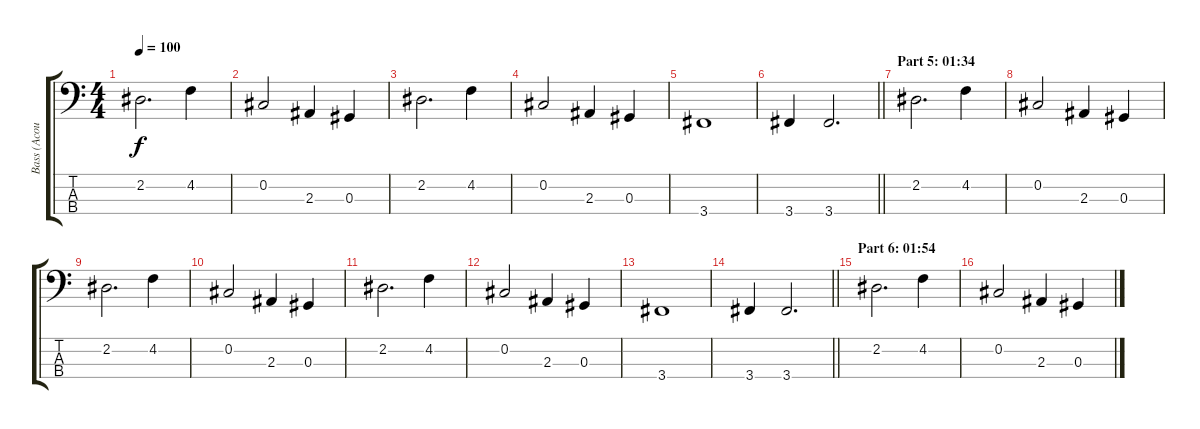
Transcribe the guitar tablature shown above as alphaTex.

\track ("Bass (Acoustic)" "Bass (Acou") {instrument acousticbass}
\staff {score tabs}
\tuning (Gb2 Db2 Ab1 Eb1) {hide}
\ts (4 4)
\tempo 100
\clef f4
\ks c
2.2.2{d dy f} 4.2.4 |
0.2.2 2.3.4 0.3.4 |
2.2.2{d} 4.2.4 |
0.2.2 2.3.4 0.3.4 |
3.4.1 |
\barLineRight lightlight
3.4.4 3.4.2{d} |
\section ("" "Part 5: 01:34")
2.2.2{d} 4.2.4 |
0.2.2 2.3.4 0.3.4 |
2.2.2{d} 4.2.4 |
0.2.2 2.3.4 0.3.4 |
2.2.2{d} 4.2.4 |
0.2.2 2.3.4 0.3.4 |
3.4.1 |
\barLineRight lightlight
3.4.4 3.4.2{d} |
\section ("" "Part 6: 01:54")
2.2.2{d} 4.2.4 |
0.2.2 2.3.4 0.3.4
